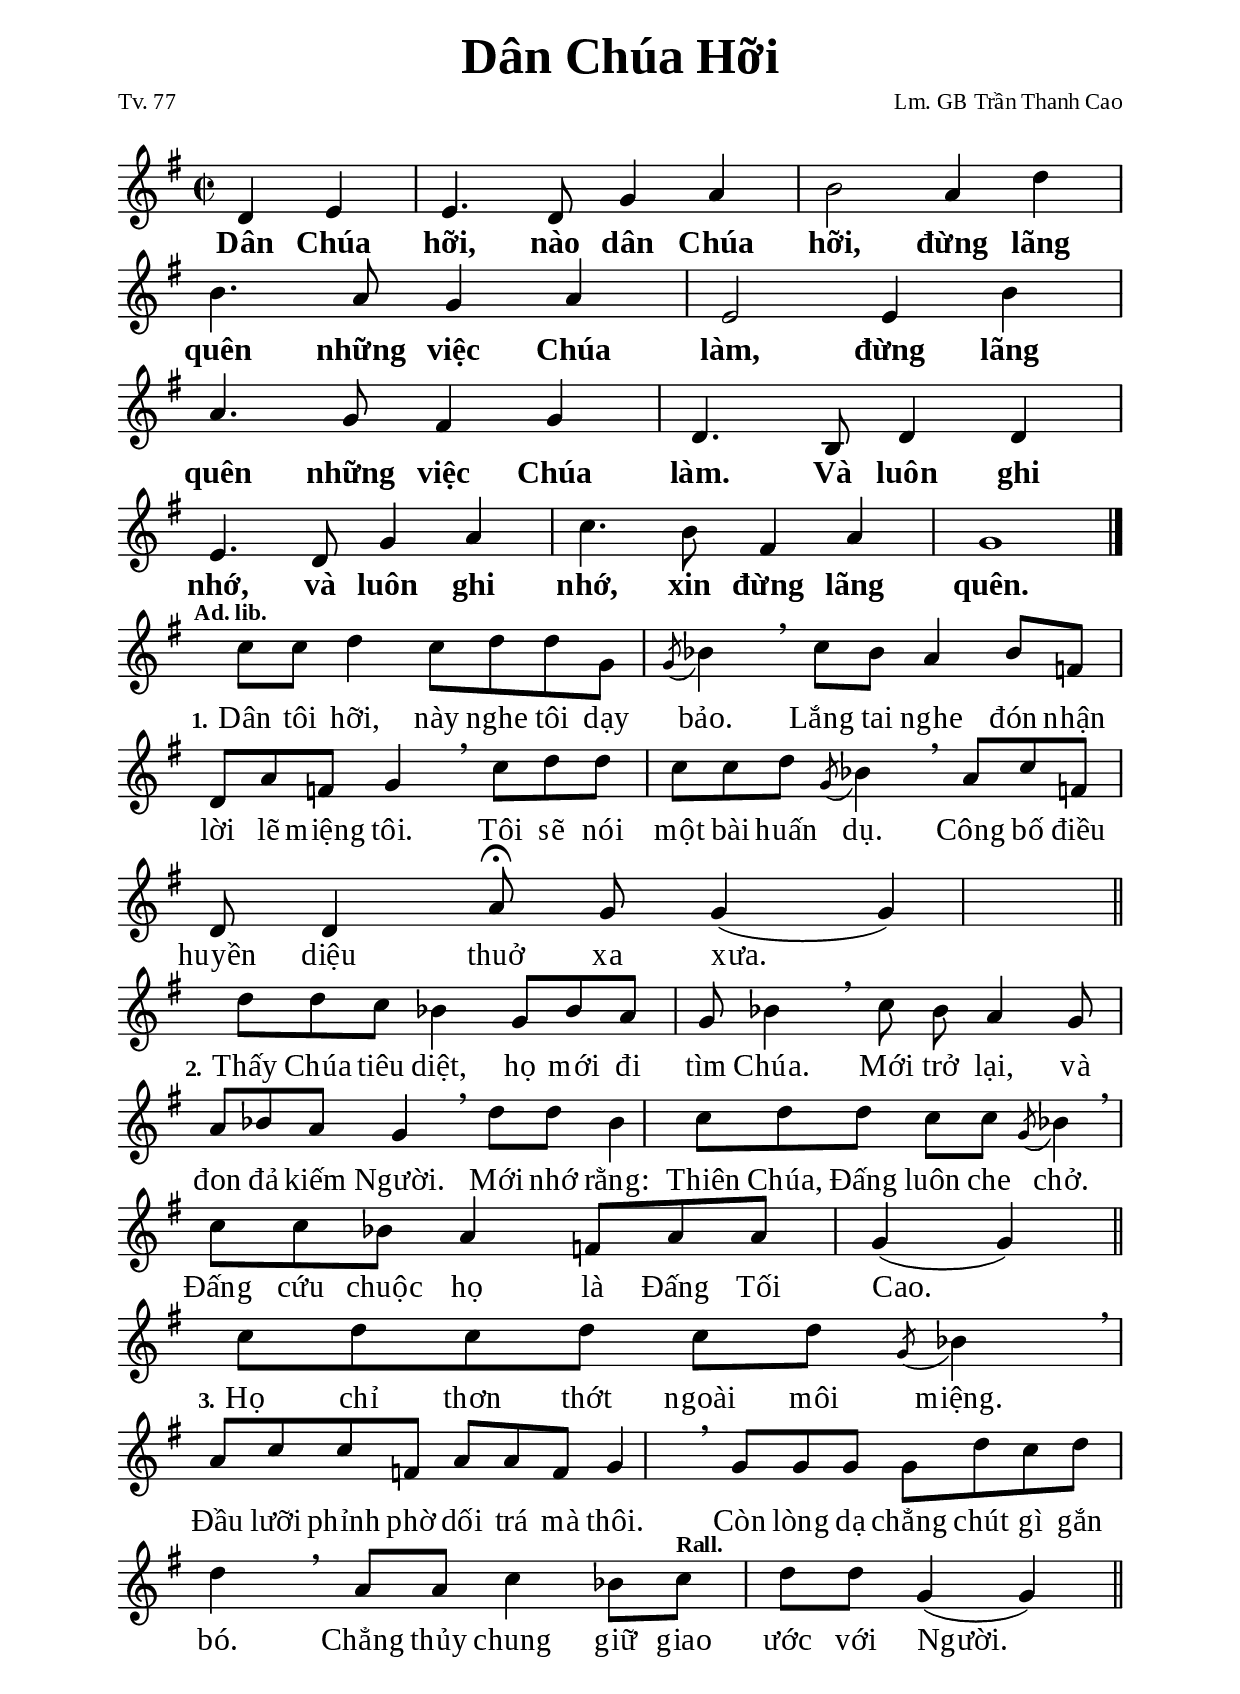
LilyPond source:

% Cài đặt chung
\version "2.20.0"
\include "english.ly"

\header {
  title = \markup { \fontsize #3 "Dân Chúa Hỡi" }
  poet = "Tv. 77"
  composer = "Lm. GB Trần Thanh Cao"
  arranger = " "
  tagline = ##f
}


\paper {
  #(set-paper-size "a4")
  top-margin = 10\mm
  bottom-margin = 10\mm
  left-margin = 20\mm
  right-margin = 20\mm
  indent = #0
  #(define fonts
    (make-pango-font-tree
      "Liberation Serif"
      "Liberation Serif"
      "Liberation Serif"
      (/ 20 20)))
  page-count = #1
}

% Nhạc điệp khúc
nhacDiepKhuc = \relative c' {

  \partial 2 d4 e |
  e4. d8 g4 a |
  b2 a4 d |
  b4. a8 g4 a |
  e2 e4 b' |
  a4. g8 fs4 g |
  d4. b8 d4 d |
  e4. d8 g4 a |
  c4. b8 fs4 a |
  g1 \bar "|."
}

% Nhạc phiên khúc
nhacPhienKhucMot = \relative c'' {

  \tempo "Ad. lib."
  c8 c d4 c8 d d g, \acciaccatura g8 bf4 \breathe
  c8 bf a4 bf8 f d a' f g4 \breathe
  c8 d d c c d \acciaccatura g,8 bf4 \breathe
  a8 c f, d d4 a'8 \fermata g8 g4 (g) \bar "||"
}

nhacPhienKhucHai = \relative c'' {
 
  d8 d c bf4
  g8 bf a g bf4 \breathe
  c8 bf a4 g8 a bf a g4 \breathe
  d'8 d bf4
  c8 d d c c \acciaccatura g8 bf4 \breathe
  c8 c bf a4 f8 a a g4 (g) \bar "||"
}

nhacPhienKhucBa = \relative c'' {
 
  c8 d c d c d \acciaccatura g,8 bf4 \breathe
  a8 c c f, a a f g4 \breathe
  g8 g g g d' c d d4 \breathe
  a8 a c4 bf8 \tempo "Rall." c d d g,4 (g) \bar "||"
}

% Lời điệp khúc
loiDiepKhuc = \lyricmode {
 
  Dân Chúa hỡi, nào dân Chúa hỡi,
  đừng lãng quên những việc Chúa làm,
  đừng lãng quên những việc Chúa làm.
  Và luôn ghi nhớ, và luôn ghi nhớ,
  xin đừng lãng quên.
}

% Lời phiên khúc
loiPhienKhucMot = \lyricmode {
  \set stanza = #"1."
  Dân tôi hỡi, này nghe tôi dạy bảo.
  Lắng tai nghe đón nhận lời lẽ miệng tôi.
  Tôi sẽ nói một bài huấn dụ.
  Công bố điều huyền diệu thuở xa xưa.
}

loiPhienKhucHai = \lyricmode {
  \set stanza = #"2."
  Thấy Chúa tiêu diệt, họ mới đi tìm Chúa.
  Mới trở lại, và đon đả kiếm Người.
  Mới nhớ rằng: Thiên Chúa, Đấng luôn che chở.
  Đấng cứu chuộc họ là Đấng Tối Cao.
}

loiPhienKhucBa = \lyricmode {
  \set stanza = #"3."
  Họ chỉ thơn thớt ngoài môi miệng.
  Đầu lưỡi phỉnh phờ dối trá mà thôi.
  Còn lòng dạ chẳng chút gì gắn bó.
  Chẳng thủy chung giữ giao ước với Người.
}


% Dàn trang
\score {
  \new ChoirStaff <<
    \new Staff = diepKhuc \with {
        \consists "Merge_rests_engraver"
        \magnifyStaff #(magstep +1)
      }
      <<
      \new Voice = beSop {
        \key g \major \time 2/2 \stemNeutral \nhacDiepKhuc
      }
    >>
    \new Lyrics \lyricsto beSop \loiDiepKhuc
  >>
  \layout {
    \override Lyrics.LyricText.font-series = #'bold
    \override Lyrics.LyricText.font-size = #+3
    \override Lyrics.LyricSpace.minimum-distance = #2.0
    \override Score.BarNumber.break-visibility = ##(#f #f #f)
    \override Score.SpacingSpanner.uniform-stretching = ##t
  }
}

\score {
  \new ChoirStaff <<
    \new Staff = phienKhuc \with {
        \magnifyStaff #(magstep +1)
      }
      <<
      \new Voice = beSop {
        \key g \major \time 2/2 \nhacPhienKhucMot
      }
    >>
    \new Lyrics \lyricsto beSop \loiPhienKhucMot
  >>
  \layout {
    \override Staff.TimeSignature.transparent = ##t
    \override Lyrics.LyricText.font-size = #+3
    \override Lyrics.LyricSpace.minimum-distance = #0.5
    \override Score.BarNumber.break-visibility = ##(#f #f #f)
    \override Score.SpacingSpanner.uniform-stretching = ##t
    \set Score.barAlways = ##t
    \set Score.defaultBarType = ""
  } 
}

\score {
  \new ChoirStaff <<
    \new Staff = phienKhuc \with {
        \magnifyStaff #(magstep +1)
      }
      <<
      \new Voice = beSop {
        \key g \major \time 2/2 \nhacPhienKhucHai
      }
    >>
    \new Lyrics \lyricsto beSop \loiPhienKhucHai
  >>
  \layout {
    \override Staff.TimeSignature.transparent = ##t
    \override Lyrics.LyricText.font-size = #+3
    \override Lyrics.LyricSpace.minimum-distance = #0.5
    \override Score.BarNumber.break-visibility = ##(#f #f #f)
    \override Score.SpacingSpanner.uniform-stretching = ##t
    \set Score.barAlways = ##t
    \set Score.defaultBarType = ""
  } 
}

\score {
  \new ChoirStaff <<
    \new Staff = phienKhuc \with {
        \magnifyStaff #(magstep +1)
      }
      <<
      \new Voice = beSop {
        \key g \major \time 2/2 \nhacPhienKhucBa
      }
    >>
    \new Lyrics \lyricsto beSop \loiPhienKhucBa
  >>
  \layout {
    \override Staff.TimeSignature.transparent = ##t
    \override Lyrics.LyricText.font-size = #+3
    \override Lyrics.LyricSpace.minimum-distance = #0.5
    \override Score.BarNumber.break-visibility = ##(#f #f #f)
    \override Score.SpacingSpanner.uniform-stretching = ##t
    \set Score.barAlways = ##t
    \set Score.defaultBarType = ""
  } 
}